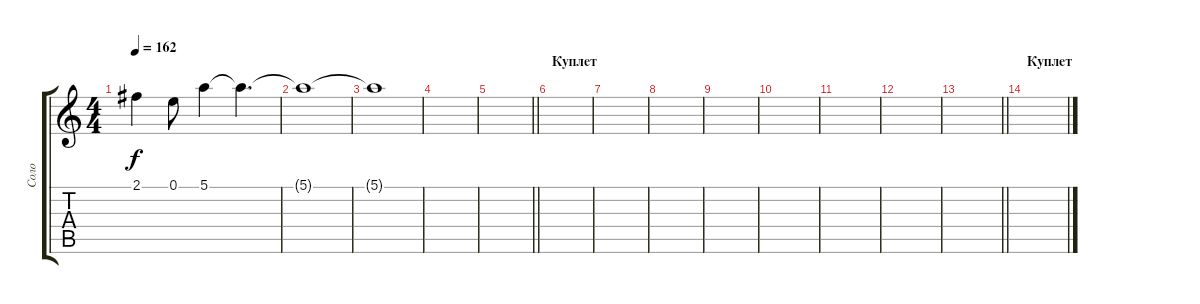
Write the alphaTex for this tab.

\track ("Соло" "Соло") {instrument distortionguitar}
\staff {score tabs}
\tuning (E4 B3 G3 D3 A2 E2) {hide}
\ts (4 4)
\tempo 162
\clef g2
\ks c
2.1.4{dy f} 0.1.8 5.1.4 5.1{t}.4{d} |
5.1{t}.1 |
5.1{t}.1 |
|
\barLineRight lightlight
|
\section ("" "Куплет")
|
|
|
|
|
|
|
\barLineRight lightlight
|
\section ("" "Куплет")
